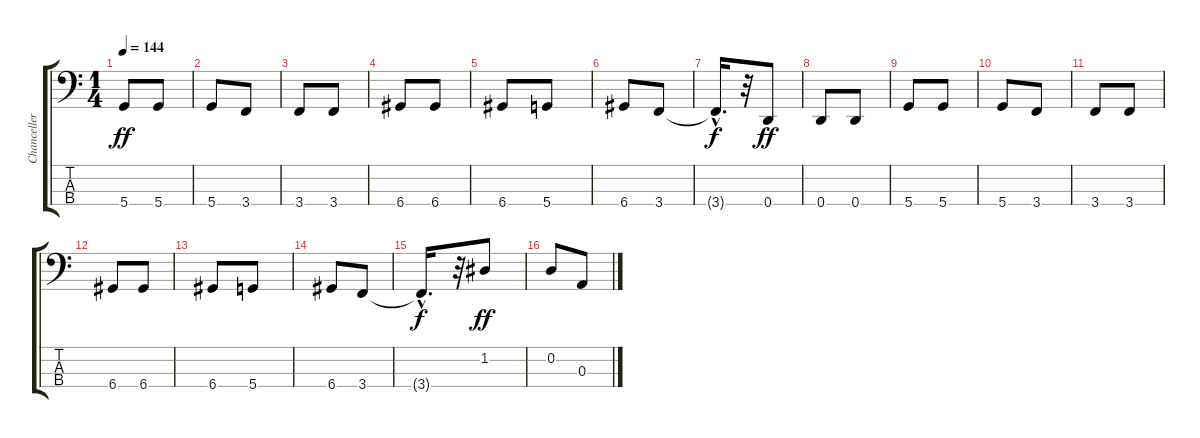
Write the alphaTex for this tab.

\track ("Chanceller" "Chanceller") {instrument electricbassfinger}
\staff {score tabs}
\tuning (G2 D2 A1 D1) {hide}
\ts (1 4)
\tempo 144
\clef f4
\ks c
5.4.8{dy ff} 5.4.8 |
5.4.8 3.4.8 |
3.4.8 3.4.8 |
6.4.8 6.4.8 |
6.4.8 5.4.8 |
6.4.8 3.4.8 |
3.4{hac t}.16{d dy f} r.32 0.4.8{dy ff} |
0.4.8 0.4.8 |
5.4.8 5.4.8 |
5.4.8 3.4.8 |
3.4.8 3.4.8 |
6.4.8 6.4.8 |
6.4.8 5.4.8 |
6.4.8 3.4.8 |
3.4{hac t}.16{d dy f} r.32 1.2.8{dy ff} |
0.2.8 0.3.8
